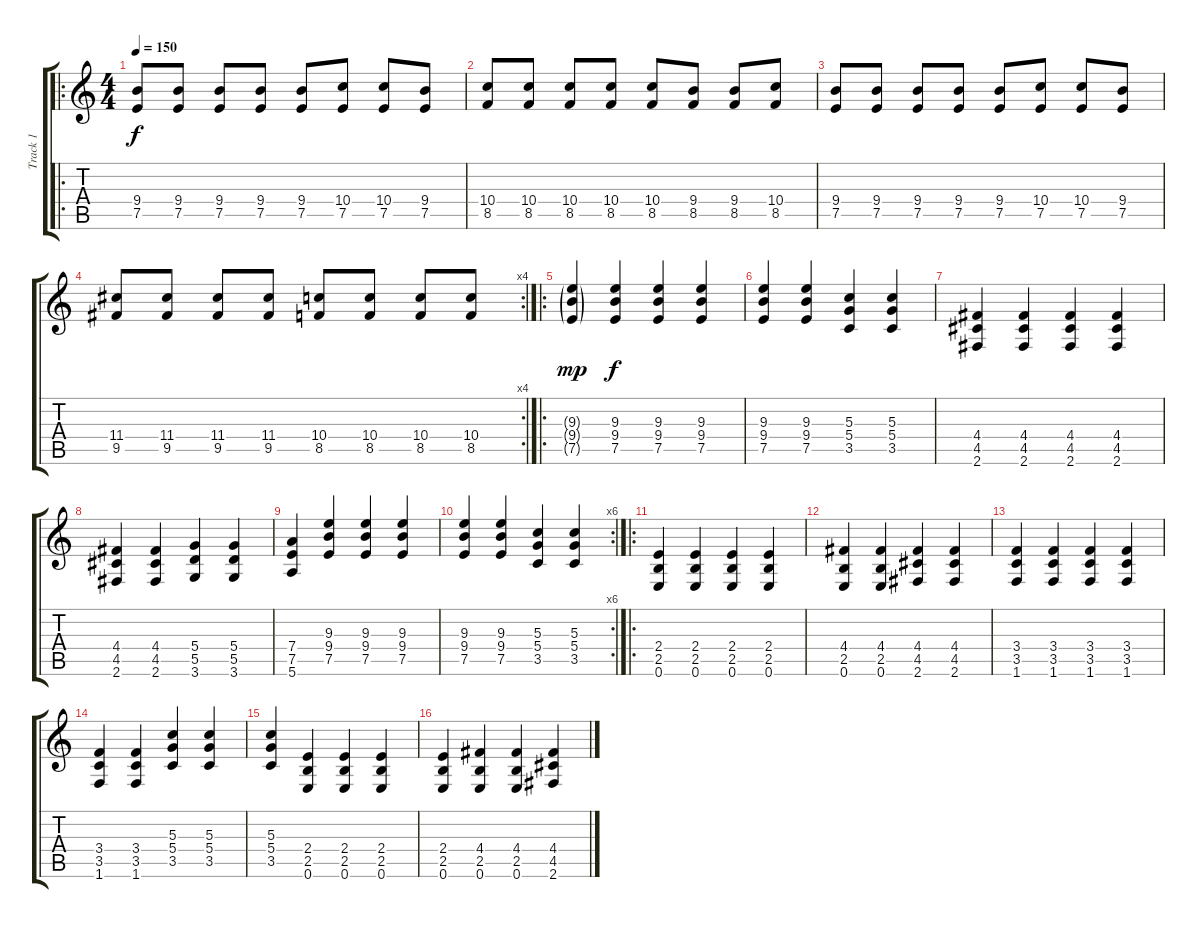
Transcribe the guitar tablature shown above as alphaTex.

\track ("Track 1" "Track 1") {instrument distortionguitar}
\staff {score tabs}
\tuning (E4 B3 G3 D3 A2 E2) {hide}
\ro
\ts (4 4)
\tempo 150
\clef g2
\ks c
(9.4 7.5).8{dy f} (9.4 7.5).8 (9.4 7.5).8 (9.4 7.5).8 (9.4 7.5).8 (10.4 7.5).8 (10.4 7.5).8 (9.4 7.5).8 |
(10.4 8.5).8 (10.4 8.5).8 (10.4 8.5).8 (10.4 8.5).8 (10.4 8.5).8 (9.4 8.5).8 (9.4 8.5).8 (10.4 8.5).8 |
(9.4 7.5).8 (9.4 7.5).8 (9.4 7.5).8 (9.4 7.5).8 (9.4 7.5).8 (10.4 7.5).8 (10.4 7.5).8 (9.4 7.5).8 |
\rc 4
(11.4 9.5).8 (11.4 9.5).8 (11.4 9.5).8 (11.4 9.5).8 (10.4 8.5).8 (10.4 8.5).8 (10.4 8.5).8 (10.4 8.5).8 |
\ro
(9.3{g} 9.4{g} 7.5{g}).4{dy mp} (9.3 9.4 7.5).4{dy f} (9.3 9.4 7.5).4 (9.3 9.4 7.5).4 |
(9.3 9.4 7.5).4 (9.3 9.4 7.5).4 (5.3 5.4 3.5).4 (5.3 5.4 3.5).4 |
(4.4 4.5 2.6).4 (4.4 4.5 2.6).4 (4.4 4.5 2.6).4 (4.4 4.5 2.6).4 |
(4.4 4.5 2.6).4 (4.4 4.5 2.6).4 (5.4 5.5 3.6).4 (5.4 5.5 3.6).4 |
(7.4 7.5 5.6).4 (9.3 9.4 7.5).4 (9.3 9.4 7.5).4 (9.3 9.4 7.5).4 |
\rc 6
(9.3 9.4 7.5).4 (9.3 9.4 7.5).4 (5.3 5.4 3.5).4 (5.3 5.4 3.5).4 |
\ro
(2.4 2.5 0.6).4 (2.4 2.5 0.6).4 (2.4 2.5 0.6).4 (2.4 2.5 0.6).4 |
(4.4 2.5 0.6).4 (4.4 2.5 0.6).4 (4.4 4.5 2.6).4 (4.4 4.5 2.6).4 |
(3.4 3.5 1.6).4 (3.4 3.5 1.6).4 (3.4 3.5 1.6).4 (3.4 3.5 1.6).4 |
(3.4 3.5 1.6).4 (3.4 3.5 1.6).4 (5.3 5.4 3.5).4 (5.3 5.4 3.5).4 |
(5.3 5.4 3.5).4 (2.4 2.5 0.6).4 (2.4 2.5 0.6).4 (2.4 2.5 0.6).4 |
(2.4 2.5 0.6).4 (4.4 2.5 0.6).4 (4.4 2.5 0.6).4 (4.4 4.5 2.6).4
